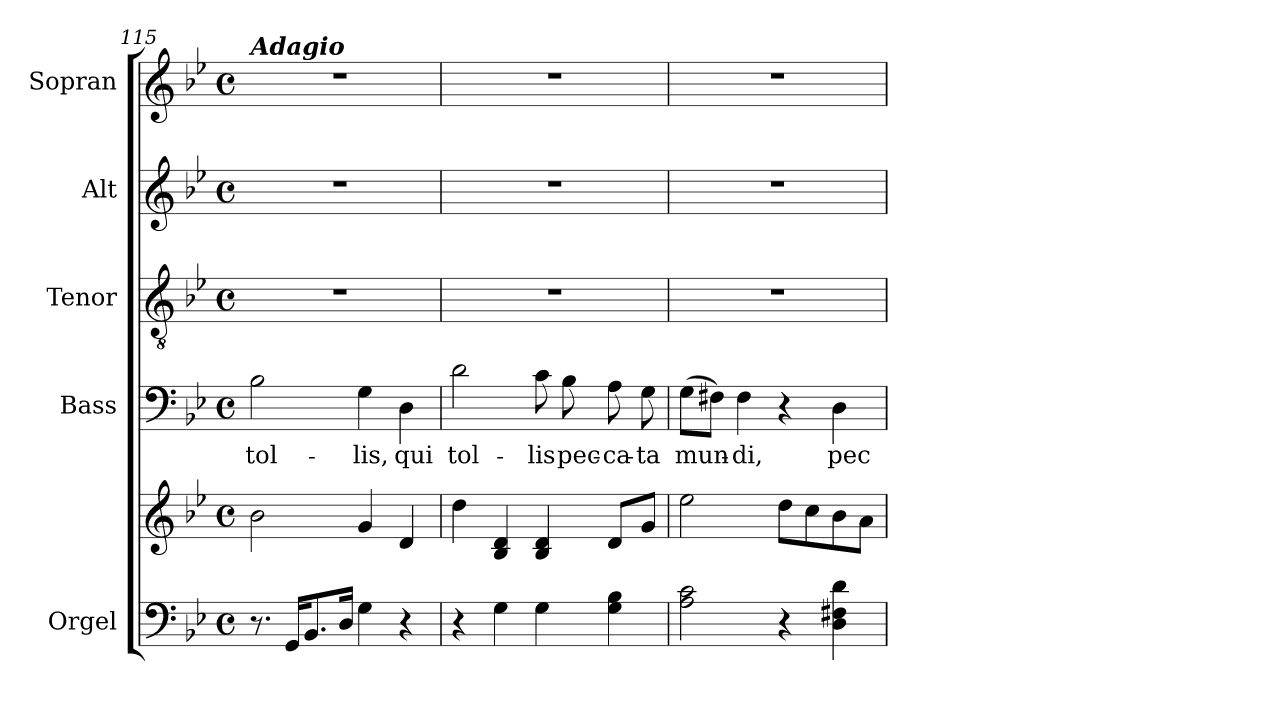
**kern	**kern	**kern	**text	**kern	**kern	**kern
*part5	*part5	*part4	*part4	*part3	*part2	*part1
*staff6	*staff5	*staff4	*staff4	*staff3	*staff2	*staff1
*I"Orgel	*	*I"Bass	*	*I"Tenor	*I"Alt	*I"Sopran
*I'Org.	*	*I'B	*	*I'T	*I'A	*I'S
*clefF4	*clefG2	*clefF4	*	*clefGv2	*clefG2	*clefG2
*k[b-e-]	*k[b-e-]	*k[b-e-]	*	*k[b-e-]	*k[b-e-]	*k[b-e-]
*B-:	*B-:	*B-:	*	*B-:	*B-:	*B-:
*M4/4	*M4/4	*M4/4	*	*M4/4	*M4/4	*M4/4
*met(c)	*met(c)	*met(c)	*	*met(c)	*met(c)	*met(c)
=115	=115	=115	=115	=115	=115	=115
!	!	!	!	!	!	!LO:TX:a:Bi:t=Adagio
!	!	!	!LO:LY:b	!	!	!
8.r	2b-\	2B-\	tol-	1r	1r	1r
16GG/KL	.	.	.	.	.	.
8.BB-/	.	.	.	.	.	.
16D/Jk	.	.	.	.	.	.
!	!	!	!LO:LY:b	!	!	!
4G\	4g/	4G\	-lis,	.	.	.
!	!	!	!LO:LY:b	!	!	!
4r	4d/	4D\	qui	.	.	.
=116	=116	=116	=116	=116	=116	=116
!	!	!	!LO:LY:b	!	!	!
4r	4dd\	2d\	tol-	1r	1r	1r
4G\	4B-/ 4d/	.	.	.	.	.
!	!	!	!LO:LY:b	!	!	!
4G\	4B-/ 4d/	8c\	-lis	.	.	.
!	!	!	!LO:LY:b	!	!	!
.	.	8B-\	pec-	.	.	.
!	!	!	!LO:LY:b	!	!	!
4G\ 4B-\	8d/L	8A\	-ca-	.	.	.
!	!	!	!LO:LY:b	!	!	!
.	8g/J	8G\	-ta	.	.	.
=117	=117	=117	=117	=117	=117	=117
!	!	!	!LO:LY:b	!	!	!
2A\ 2c\	2ee-\	(>8G\L	mun-	1r	1r	1r
.	.	8F#X\J)	.	.	.	.
!	!	!	!LO:LY:b	!	!	!
.	.	4F#\	-di,	.	.	.
4r	8dd\L	4r	.	.	.	.
.	8cc\	.	.	.	.	.
!	!	!	!LO:LY:b	!	!	!
4D\ 4F#X\ 4d\	8b-\	4D\	pec-	.	.	.
.	8a\J	.	.	.	.	.
=	=	=	=	=	=	=
*-	*-	*-	*-	*-	*-	*-
